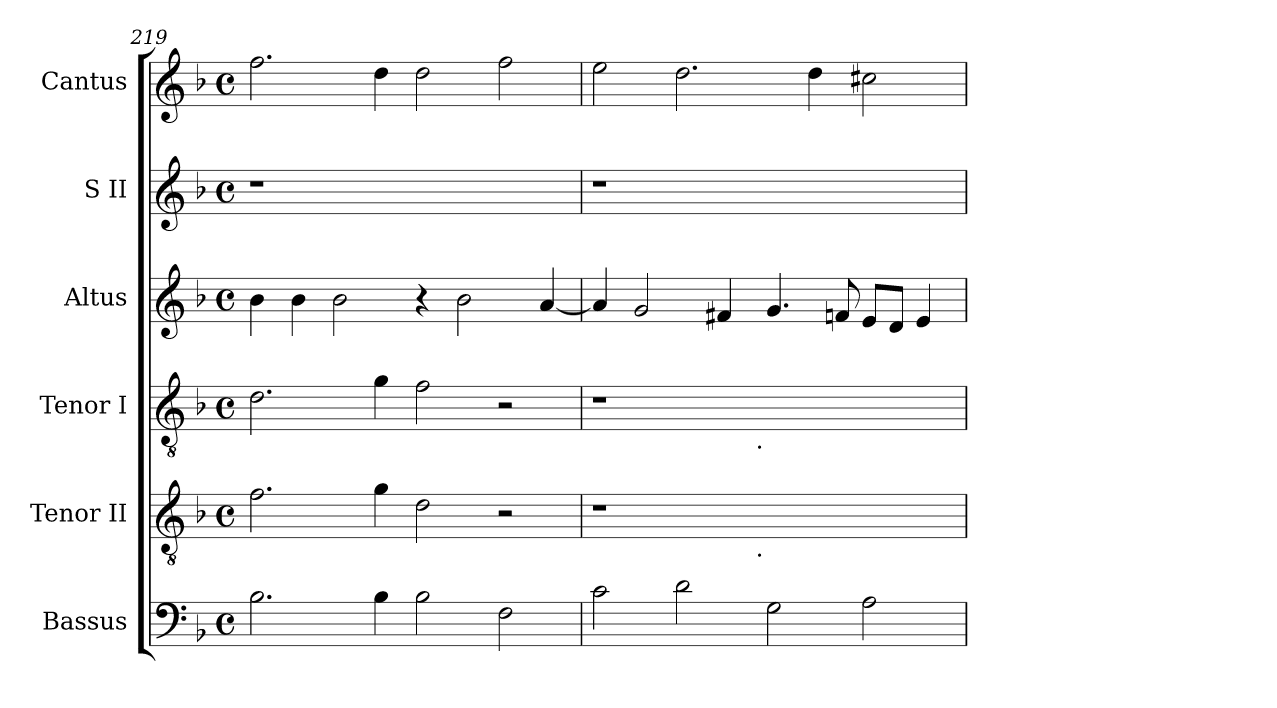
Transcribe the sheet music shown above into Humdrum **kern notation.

**kern	**kern	**kern	**kern	**kern	**kern
*part6	*part5	*part4	*part3	*part2	*part1
*staff6	*staff5	*staff4	*staff3	*staff2	*staff1
*I"Bassus	*I"Tenor II	*I"Tenor I	*I"Altus	*I"S II	*I"Cantus
*I'B	*I'T II	*I'T I	*I'A	*	*
*clefF4	*clefGv2	*clefGv2	*clefG2	*clefG2	*clefG2
*k[b-]	*k[b-]	*k[b-]	*k[b-]	*k[b-]	*k[b-]
*F:	*F:	*F:	*F:	*F:	*F:
*M4/4	*M4/4	*M4/4	*M4/4	*M4/4	*M4/4
*met(c)	*met(c)	*met(c)	*met(c)	*met(c)	*met(c)
=219	=219	=219	=219	=219	=219
2.B-\	2.f\	2.d\	4b-\	1r	2.ff\
.	.	.	4b-\	.	.
.	.	.	2b-\	.	.
4B-\	4g\	4g\	.	.	4dd\
2B-\	2d\	2f\	4r	1ryy	2dd\
.	.	.	2b-\	.	.
2F\	2r	2r	.	.	2ff\
.	.	.	[<4a/	.	.
=220	=220	=220	=220	=220	=220
*	*^	*^	*	*	*
2c\	1r	2ryy	1r	2ryy	4a/]	1r	2ee\
.	.	.	.	.	2g/	.	.
2d\	.	4...ryy	.	4...ryy	.	.	2.dd\
.	.	.	.	.	4f#X/	.	.
!	!	!	!	!LO:TX:b:t=.	!	!	!
!	!	!LO:TX:b:t=.	!	!	!	!	!
.	.	1ryy	.	1ryy	.	.	.
2G\	1ryy	.	1ryy	.	4.g/	1ryy	.
.	.	.	.	.	.	.	4dd\
.	.	.	.	.	8fn/	.	.
2A\	.	.	.	.	8e/L	.	2cc#X\
.	.	.	.	.	8d/J	.	.
.	.	.	.	.	4e/	.	.
.	.	32ryy	.	32ryy	.	.	.
*	*v	*v	*	*	*	*	*
*	*	*v	*v	*	*	*
=	=	=	=	=	=
*-	*-	*-	*-	*-	*-
